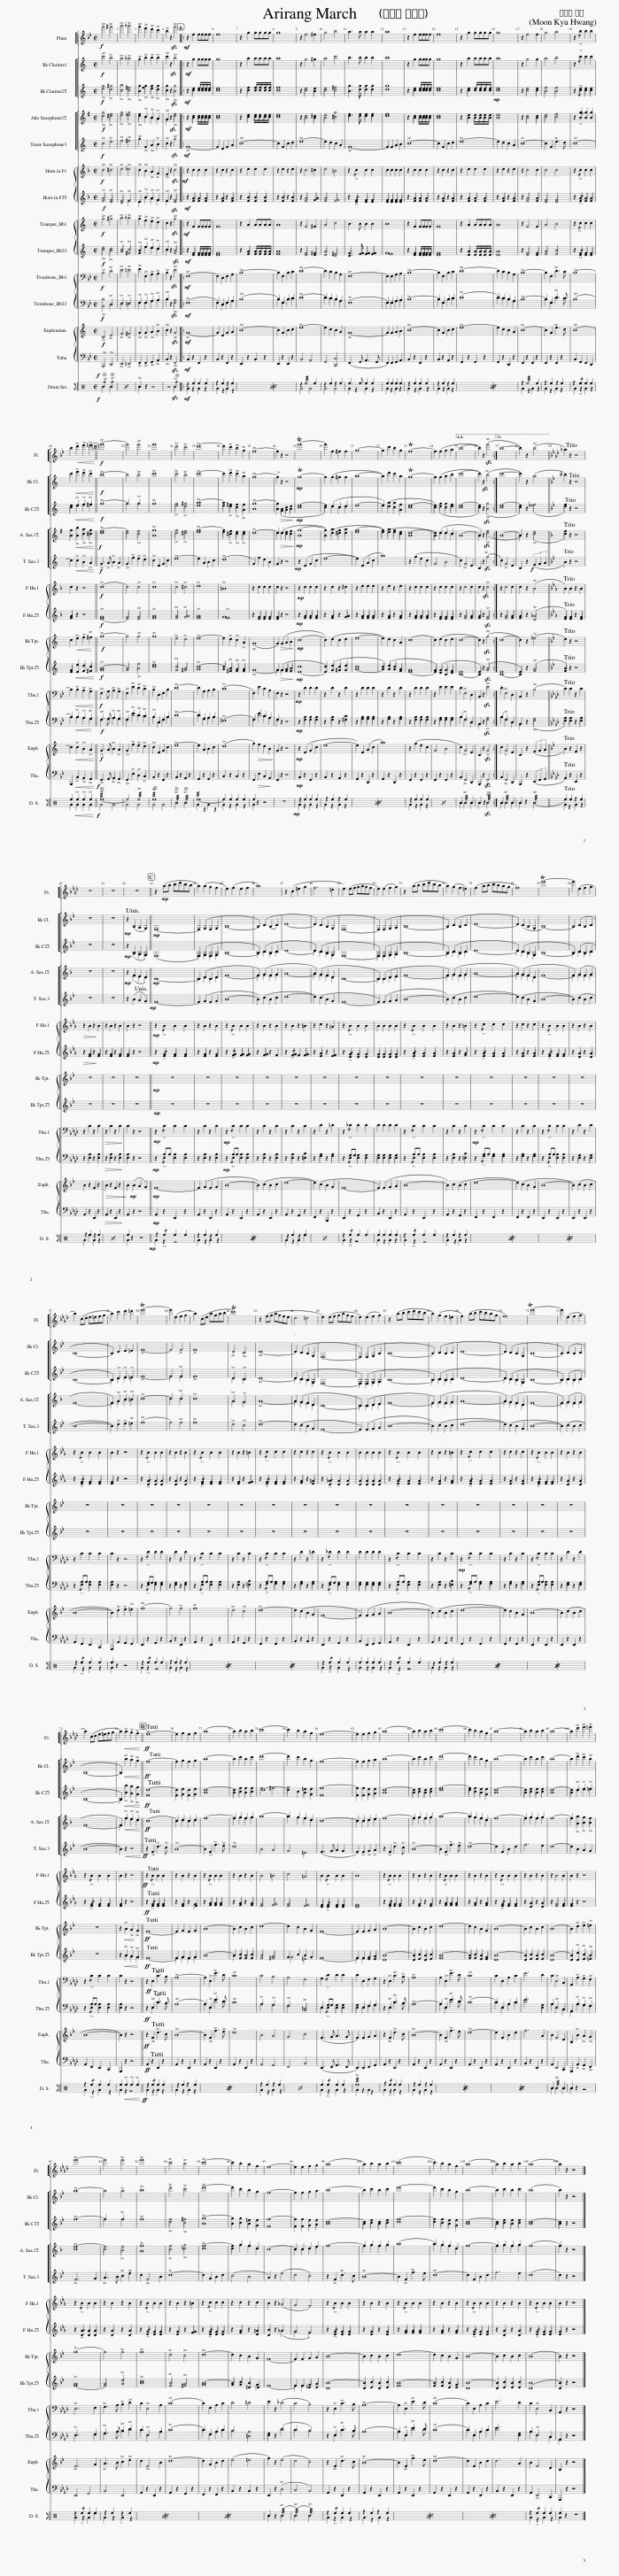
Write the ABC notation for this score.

X:1
%%score [ 1 ] [ [ 2 ( 3 4 ) ] ] [ [ ( 5 6 ) 7 ] ] [ { 8 ( 9 10 ) } ] [ { 11 ( 12 13 ) } ] [ { 14 ( 15 16 ) } ] [ { 17 18 } ] ( 19 20 21 )
L:1/8
M:2/2
I:linebreak $
K:Bb
V:1 treble
V:2 treble transpose=-2
V:3 treble transpose=-2
V:4 treble transpose="-2 "
V:5 treble transpose=-9
V:6 treble transpose="-9 "
V:7 treble transpose=-14
V:8 treble transpose=-7
V:9 treble transpose=-7
V:10 treble transpose="-7 "
V:11 treble transpose=-2
V:12 treble transpose=-2
V:13 treble transpose="-2 "
V:14 bass
V:15 bass
V:16 bass
V:17 treble transpose=-14
V:18 bass
V:19 perc
K:none
V:20 perc
K:none
V:21 perc
K:none
V:1
!f! !>!f'4 !>!^f'4 | !>!g'4 !>!_g'4 | !>!f'2 !>!e'2 !>!d'2 !>!c'2 | !>!b2 z2!sfz! !>!f'4 |:!mf! z2 f2 ffff | %5
 f8 | z2 g2 gggg | g8 | z2 f4 ^f2 | g4 b4 | %10
 a3 a a2 a2 | a8 | z2 f2 ffff | f8 | z2 g2 gggg | %15
 g8 | z2 f4 f2 | g4 a4 | z2 !/!b2 b2 b2 |$ b2!<(! !>!d'2 !>!e'2!<)! !>!=e'2 || %20
!f! !>!!tenuto!f'8- | f'4 !>!f'4 | f'8 | !>!d'4 !>!c'4 | !>!d'8- | %25
 d'2 !>!c'2 !>!b2 !>!g2 | !>!f8- |!>(! f2 z2 z4!>)! | !>!Tf'8- | f'2 f2 ^f2 f2 | %30
 g8- | g2 c'2 b2 g2 | Tf8- | f2 (f2 g2 a2 |1,2,0 b8- | %35
 b2) z2!sfz! (!>!f'4 :|1,2,0 b8- | b2) z2 (!>!b4 ||[K:Ab] _a2) z2 z4 |$ z8 | %40
 z8 | z8 || z2!mp! (ab c'd'c'b | a2) (a2 g2 f2 | e2) (f2 e2 f2 | %45
 a8) | z2 (c2 =e2 g2 | f6 =d2 | e2) (ef gagf | e2) (e2 f2 g2) | %50
 z2 (ab c'd'c'b | a2) (g2 f2 =e2) | (f2 ab c'bag | f8) | Te'8- | %55
 e'2 (e2 f2 g2 |$ a2) (cd e=efg | a2) c'2 d'2 =d'2 | Te'8- | e'2 (e2 f2 g2 | %60
 a2) (ce agab | Tc'8) | z2 (fg agfe | d4 =d4 | e2) (ef gagf | %65
 e2) (e2 f2 g2) | z2 (ab c'd'c'b | a2) (g2 f2 =e2 | f2) (ab c'bag | f8) | %70
 Te'8- | e'2 (e2 f2 g2 |$ a2) (cd e=efg | a2)!<(! !>!a2 !>!g2 !>!f2!<)! ||!ff! !>!e8- | %75
 e2 f2 e2 f2 | (a8 | a2) b2 a2 b2 | c'8- | c'2 b2 a2 f2 | %80
 e8- | e2 e2 f2 g2 | (a8 | a2) b2 a2 b2 | c'8- | %85
 c'2 b2 a2 f2 | a8- | a2 b2 a2 b2 | a8- | a2 !>!d'2 !>!e'2 !>!=e'2 |$ %90
 !>!e'8- | e'4 !>!e'4 | !>!e'8 | !>!c'4 !>!b4 | !>!c'8- | %95
 c'2 b2 a2 f2 | e8- | e2 e2 f2 g2 | (a8 | a2) b2 a2 b2 | %100
 (c'8 | c'2) b2 a2 f2 | (a8 | a2) b2 a2 b2 | (a8 | %105
 a2) z2 z4 |] %106
V:2
[K:C]!f! !>!c'4 !>!b4 | !>!a4 !>!_a4 | !>!g2 !>!b2 !>!b2 !>!b2 | !>!c'2 z2!sfz! !>!b4 |:!mf! z2 g2 gggg | %5
 g8 | z2 a2 aaaa | a8 | z2 g4 ^g2 | a4 c'4 | %10
 b3 b b2 b2 | b8 | z2 g2 gggg | g8 | z2 a2 aaaa | %15
 a8 | z2 g4 g2 | a4 b4 | z2 !/!c'2 c'2 c'2 |$ c'2!<(! !>!e'2 !>!d'2 !>!c'2!<)! || %20
!f! !>!b8- | b4 !>!b4 | !>!c'8 | !>!c'4 !>!b4 | !>!c'8- | %25
 c'2 !>!d'2 !>!c'2 !>!a2 | !>!g8- | g2 z2 z4 |!mp! Tg8- | g2 (g2 ^g2 g2 | %30
 a8- | a2) d'2 c'2 a2 | Tg8- | g2 (g2 a2 b2 |1,2,0 c'8- | %35
 c'2) z2!sfz! (!>!b4 :|1,2,0 c'8- | c'2) z2 (a4 ||[K:Bb] !courtesy!_b2) z2 z4 |$ z8 | %40
 z8 |!mp! z2 (B,2 A,2 G,2) ||!mp! F,8- | F,2 (G,2 F,2 G,2 | B,8- | %45
 B,2) (C2 (B,2 C2) | D8- | D2) (C2 B,2 G,2 | F,8- | F,2) (F,2 G,2 A,2 | %50
 B,8- | B,2) (C2 B,2 C2 | D8- | D2) (C2 B,2 G,2 | B,8-) | %55
 B,2 (C2 B,2 C2 |$ B,8- | B,2) D2 E2 =E2 | !>!F8- | F4 !>!F4 | %60
 !>!F8 | !>!D4 !>!C4 | !>!D8- | D2 (C2 B,2 G,2 | !tenuto!F,8- | %65
 F,2) (F,2 G,2 B,2 | B,8- | B,2) (C2 B,2 C2 | D8- | D2) (C2 B,2 G,2 | %70
 B,8- | B,2) (C2 B,2 C2 |$ B,8- | B,2)!<(! !>!b2 !>!a2 !>!g2!<)! ||!ff! f8- | %75
 f2 g2 f2 g2 | b8- | b2 c'2 b2 c'2 | d'8- | d'2 c'2 b2 g2 | %80
 f8- | f2 f2 g2 a2 | b8- | b2 c'2 b2 c'2 | d'8- | %85
 d'2 c'2 b2 g2 | b8- | b2 c'2 b2 c'2 | b8- | b2 !>!d'2 !>!c'2 !>!b2 |$ %90
 !>!a8- | a4 !>!a4 | !>!b8 | !>!d'4 !>!c'4 | !>!d'8- | %95
 d'2 c'2 b2 g2 | f8- | f2 f2 g2 a2 | b8- | b2 c'2 b2 c'2 | %100
 d'8- | d'2 c'2 b2 g2 | b8- | b2 c'2 b2 c'2 | (b8 | %105
 b2) z2 z4 |] %106
V:3
[K:C]!f! !>!e4 !>!d4 | !>!c4 !>!c4 | !>!B2 !>!f2 !>!e2 !>!d2 | !>!c2 z2!sfz! !>!B4 |:!mf! z2 c2 cccc | %5
 c8 | z2 c2 cccc | c8 | z2 c4 B2 | c4 c4 | %10
 B3 d d2 d2 | d8 | z2 c2 cccc | c8 | z2 c2 cccc | %15
!mp! c8 | z2 c4 c2 | B4 B4 | z2 !/!c2 c2 c2 |$ c2!<(! !>!e2 !>!f2 !>!^f2!<)! || %20
!f! !>!g8- | g4 !>!g4 | !>!g8 | !>!e4 !>!d4 | !>!e8 | %25
 e2 !>!d2 !>!c2 !>!A2 | !>!B8 | B2!>(! (G2 A2 B2!>)! |!mp! c8 | c2) (d2 c2 d2 | %30
 e8- | e2) (d2 c2 A2 | (c8 | c2)) (d2 c2 d2 |1,2,0 c8 | %35
 c2) z2!sfz! (!>!B4 :|1,2,0 c8 | c2) z2 _e4 ||[K:Bb] d2 z2 z4 |$ z8 | %40
 z8 |!mp! z2 (B,2 A,2 G,2) || (F,8 | F,2) (G,2 F,2 G,2 | B,8- | %45
 B,2) (C2 B,2 C2 | D8- | D2) (C2 B,2 G,2 | F,8- | F,2) (F,2 G,2 A,2 | %50
 B,8- | B,2) (C2 B,2 C2 | D8- | D2) (C2 B,2 G,2 | B,8- | %55
 B,2) (C2 B,2 C2 |$ B,8- | B,2) !>!D2 !>!E2 !>!=E2 | !>!F8- | F4 !>!F4 | %60
 !>!F8 | !>!D4 !>!C4 | !>!D8- | D2 (C2 B,2 G,2 | F,8- | %65
 F,2) (F,2 G,2 A,2 | B,8- | B,2) (C2 B,2 C2 | D8- | D2) (C2 B,2 G,2 | %70
 B,8- | B,2) (C2 B,2 C2 |$ B,8- | B,2)!<(! !>!B2 !>!A2 !>!G2!<)! ||!ff! F8 | %75
 F2 G2 F2 G2 | B8 | B2 c2 B2 c2 | d8- | d2 c2 B2 G2 | %80
 F8 | F2 F2 G2 A2 | B8 | B2 c2 B2 c2 | d8 | %85
 d2 c2 B2 G2 | B8 | B2 c2 B2 c2 | B8 | B2 !>!d2 !>!e2 !>!=e2 |$ %90
 !>!f8- | f4 !>!f4 | !>!f8 | !>!d4 !>!c4 | !>!B8 | %95
 B2 c2 B2 G2 | F8 | F2 F2 G2 A2 | B8 | B2 c2 B2 c2 | %100
 d8 | d2 c2 B2 G2 | B8 | B2 c2 B2 c2 | (B8 | %105
 B2) z2 z4 |] %106
V:4
[K:C] g4 ^g4 | a4 ^f4 | g2 g2 g2 g2 | g2 x2 g4 |: x2 e2 eeee | %5
 e8 | x2 f2 ffff | f8 | x2 e4 e2 | e4 ^f4 | %10
 g3 g g2 g2 | g8 | x2 e2 eeee | e8 | x2 e2 eeee | %15
 e8 | x2 e4 e2 | f4 f4 | x2 e2 e2 e2 |$ e2 e2 f2 ^f2 || %20
 x8 | g4 g4 | x8 | g4 ^g4 | a8- | %25
 a2 ^f2 f2 f2 | g8- | g2 B2 c2 d2 | e8- | e2 d2 c2 d2 | %30
 x8 | e2 a2 a2 f2 | e8 | e2 g2 g2 f2 |1,2,0 e8- | %35
 e2 x2 g4 :|1,2,0 e8- | e2 x2 (f4 ||[K:Bb] f2) x6 |$ x8 | %40
 x8 | x2 B,2 A,2 G,2 || x8 | F,2 G,2 F,2 G,2 | x8 | %45
 B,2 C2 B,2 C2 | x8 | D2 C2 B,2 G,2 | x8 | F,2 F,2 G,2 A,2 | %50
 x8 | B,2 C2 B,2 C2 | x8 | D2 C2 B,2 G,2 | x8 | %55
 B,2 C2 B,2 C2 |$ x8 | B,2 D2 E2 =E2 | x8 | F4 F4 | %60
 x8 | D4 C4 | x8 | D2 C2 B,2 G,2 | x8 | %65
 F,2 F,2 G,2 A,2 | x8 | B,2 C2 B,2 C2 | x8 | D2 C2 B,2 G,2 | %70
 x8 | B,2 C2 B,2 C2 |$ x8 | B,2 b2 a2 g2 || d8- | %75
 d2 e2 d2 e2 | d8- | d2 f2 f2 f2 | f4 ^f4 | g4 =e2 e2 | %80
 f8- | f2 f2 e2 e2 | d8- | d2 e2 d2 e2 | f8- | %85
 f2 f2 e2 e2 | d8- | d2 e2 e2 e2 | d8- | d2 d2 e2 =e2 |$ %90
 x8 | f4 f4 | x8 | f4 ^f4 | g8- | %95
 g2 g2 =e2 e2 | f8- | f2 f2 e2 e2 | d8- | d2 e2 d2 e2 | %100
 f8- | f2 f2 e2 e2 | d8- | d2 e2 e2 e2 | d8 | %105
 d2 x6 |] %106
V:5
[K:G]!f! !>!d4 !>!^d4 | !>!e4 !>!_e4 | !>!d2 !>!c2 !>!B2 !>!A2 | !>!G2 z2!sfz! !>!d4 |:!mf! z2 B2 BBBB | %5
 B8 | z2 c2 cccc | c8 | z2 B4 B2 | B4 ^c4 | %10
 d3 d d2 d2 | d8 | z2 B2 BBBB | B8 | z2 B2 BBBB | %15
 B8 | z2 B4 B2 | c4 c4 | z2 !/!B2 B2 B2 |$ B2!<(! !>!B2 !>!c2 !>!^c2!<)! || %20
!f! !>!d8 | d4 !>!c4 | !>!B8 | !>!d4 !>!^d4 | !>!e8 | %25
 e2 !>!^c2 !>!c2 !>!c2 | !>!d8- | d2!>(! d2 c2 c2!>)! |!mp! B8 | B2 (d2 ^d2 d2 | %30
 e8 | e2) (e2 e2 c2 | B8 | B2) (d2 d2 c2 |1,2,0 B8- | %35
 B2) z2!sfz! (!>!d4 :|1,2,0 B8- | B2) z2 !>!c4 ||[K:F] c2 z2 z4 |$ z8 | %40
 z8 |!mp! z2 (F2 E2 D2) ||!mp! C8- | C2 (D2 C2 D2 | F8- | %45
 F2) (G2 F2 G2 | A8- | A2) (G2 F2 D2 | C8- | C2) (C2 D2 E2 | %50
 F8- | F2) (G2 F2 G2 | A8- | A2) (G2 F2 D2 | F8- | %55
 F2) (G2 F2 G2 |$ F8- | F2) !>!A2 !>!B2 !>!=B2 | !>!c8- | c4 !>!c4 | %60
 !>!c8 | !>!A4 !>!G4 | !>!A8- | A2 (G2 F2 D2 | C8- | %65
 C2) (C2 D2 E2 | F8- | F2) (G2 F2 G2 | A8- | A2) (G2 F2 D2 | %70
 F8- | F2) (G2 F2 G2 |$ F8- | F2)!<(! !>!f2 !>!e2 !>!d2!<)! ||!ff! (c8 | %75
 c2) d2 c2 d2 | f8- | f2 g2 f2 g2 | a8- | a2 g2 f2 d2 | %80
 c8- | c2 c2 d2 e2 | f8- | f2 g2 f2 g2 | a8- | %85
 a2 g2 f2 d2 | f8- | f2 g2 f2 g2 | f8- | f2 !>!A2 !>!B2 !>!B2 |$ %90
 !>!c8 | c4 !>!B4 | !>!A8 | !>!c4 !>!_d4 | !>!d8 | %95
 d2 g2 f2 d2 | c8- | c2 c2 d2 e2 | f8- | f2 g2 f2 g2 | %100
 (a8 | a2) g2 f2 d2 | f8- | f2 g2 f2 g2 | (f8 | %105
 f2) z2 z4 |] %106
V:6
[K:G] g4 f4 | g4 g4 | f2 c2 B2 A2 | G2 x2 f4 |: x2 d2 dddd | %5
 d8 | x2 e2 eeee | e8 | x2 d4 ^d2 | e4 g4 | %10
 f3 f f2 f2 | f8 | x2 d2 dddd | d8 | x2 e2 eeee | %15
 e8 | x2 d4 d2 | e4 f4 | x2 g2 g2 g2 |$ g2 b2 a2 g2 || %20
 f8- | f4 f4 | g8 | g4 f4 | g8- | %25
 g2 f2 e2 e2 | x8 | d2 d2 e2 f2 | g8- | g2 a2 g2 a2 | %30
 g8- | g2 a2 g2 e2 | d8- | d2 d2 d2 c2 |1,2,0 x8 | %35
 B2 x2 f4 :|1,2,0 x8 | B2 x2 (e4 ||[K:F] f2) x6 |$ x8 | %40
 x8 | x2 F2 E2 D2 || x8 | C2 D2 C2 D2 | x8 | %45
 F2 G2 F2 G2 | x8 | A2 G2 F2 D2 | x8 | C2 C2 D2 E2 | %50
 x8 | F2 G2 F2 G2 | x8 | A2 G2 F2 D2 | x8 | %55
 F2 G2 F2 G2 |$ x8 | F2 A2 B2 =B2 | x8 | c4 c4 | %60
 x8 | A4 G4 | x8 | A2 G2 F2 D2 | x8 | %65
 C2 C2 D2 E2 | x8 | F2 G2 F2 G2 | x8 | A2 G2 F2 D2 | %70
 x8 | F2 G2 F2 G2 |$ x8 | F2 f2 e2 d2 || x8 | %75
 c2 d2 c2 d2 | x8 | f2 g2 f2 g2 | x8 | a2 g2 f2 d2 | %80
 x8 | c2 c2 d2 e2 | x8 | f2 g2 f2 g2 | x8 | %85
 a2 g2 f2 d2 | x8 | f2 g2 f2 g2 | x8 | f2 a2 g2 f2 |$ %90
 e8- | e4 e4 | f8 | f4 g4 | f8- | %95
 f2 g2 f2 d2 | x8 | c2 c2 d2 e2 | x8 | f2 g2 f2 g2 | %100
 x8 | a2 g2 f2 d2 | x8 | f2 g2 f2 g2 | x8 | %105
 f2 x6 |] %106
V:7
[K:C]!f! !>!c4 !>!e4 | !>!f4 !>!^f4 | !>!g2 !>!G2 !>!A2 !>!B2 | !>!c2 z2!sfz! !>!g4 |:!mf! !>!G8- | %5
 G2 E2 G2 A2 | !>!c8- | c2 G2 c2 d2 | !>!e8- | e2 d2 c2 A2 | %10
 !>!G8- | G2 G2 A2 B2 | !>!c8- | c2 G2 c2 d2 | !>!e8- | %15
 e2 d2 c2 A2 | !>!c8- | c2 G2 !>!e3 d | !>!c8- |$ c2!<(! !>!c2 !>!B2 !>!A2!<)! || %20
 !>!G3!f! !>!A !>!B2 !>!A2 | !>!G2 !>!f2 !>!e2 !>!d2 | !>!c2 E2 G2 c2 | !>!e8- | e2 A2 B2 c2 | %25
 (!>!d8 | G2) f2 d2 B2 | G2 z2 z4 |!mp! z2 (E2 G2 c2 | e8- | %30
 e2) (E2 A2 c2 | a8) | z2 (g2 e2 c2 | G4 B4 |1,2,0 c2) !>!G4 E2 | %35
 C2 z2!sfz! (!>!g4 :|1,2,0 c2) !>!G4 E2 | C2 z2!f! (3(F2 G2 A2 ||[K:Bb] B2) z2 z4 |$ z8 | %40
 z8 | z2 (B2 A2 G2) ||!mp! F8- | F2 (G2 F2 G2 | B8- | %45
 B2) (c2 B2 c2 | d8- | d2) (c2 B2 G2 | F8- | F2) (F2 G2 A2 | %50
 B8- | B2) (c2 B2 c2 | d8- | d2) (c2 B2 G2 | B8- | %55
 B2) (c2 B2 c2 |$ B8- | B2) !>!d2 !>!e2 !>!=e2 | (!>!f8 | f4) !>!f4 | %60
 !>!f8 | !>!d4 !>!c4 | !>!d8- | d2 (c2 B2 G2 | F8- | %65
 F2) (F2 G2 A2 | B8- | B2) (c2 B2 c2 | d8- | d2) (c2 B2 G2 | %70
 B8- | B2) (c2 B2 c2 |$ B8- | B2)!<(! z2 z4!<)! ||!ff! z2 !>!F2 !>!d3 !>!c | %75
 !>!B8- | B2 !>!F2 !>!f3 !>!e | !>!d8 | B4 A4 | G4 =E4 | %80
 (F3 G A2 G2 | F2) !>!F2 !>!G2 !>!A2 | z2 !>!F2 !>!d3 !>!c | !>!B8- | B2 !>!F2 !>!f3 !>!e | %85
 !>!d8- | d2 F2 B2 d2 | f6 e2 | d8- | d2 B2 A2 G2 |$ %90
 !>!F6 G2 | !>!A3 B !>!c2 !>!e2 | d2 !>!F4 B2 | !>!d8- | d2 G2 B2 d2 | %95
 (c4 B4 | A2) z2 (e4 | d4 .c4) | z2 !>!F2 !>!d3 c | !>!B8- | %100
 B2 !>!F2 !>!f3 e | !>!d8- | d2 F2 B2 d2 | f6 e2 | (d8 | %105
 d2) z2 z4 |] %106
V:8
[K:F]!f! !>!c4 !>!^c4 | !>!d4 !>!_d4 | !>!c2 !>!B2 !>!A2 !>!G2 | !>!F2 z2!sfz! !>!c4 |: z2!mf! c2 c2 c2 | %5
 z2 c2 z2 c2 | z2 d2 d2 d2 | z2 d2 z2 d2 | z2 c4 ^c2 | d4 =B4 | %10
 z2 !/!c2 c2 c2 | c2 c2 c2 c2 | z2 c2 c2 c2 | z2 c2 z2 c2 | z2 d2 d2 d2 | %15
 z2 d2 z2 d2 | z2 c4 c2 | c4 c4 | z2 !/!c2 c2 c2 |$ c2 z2 z4 || %20
!f! (!>!c8 | c4) !>!c4 | !>!c8 | !>!c4 !>!^c4 | !>!d8 | %25
 !>!=B8 | z2 c2 c2 c2 | c2 z2 z4 | z2!mp! c2 c2 c2 | z2 c2 z2 ^c2 | %30
 z2 d2 d2 d2 | z2 d2 z2 d2 | z2 c2 c2 c2 | z2 c2 c2 c2 |1,2,0 z2 c4 c2 | %35
 c2 z2!sfz! !>!c4 :|1,2,0 z2 c4 c2 | c2 z2 (!>!B4 ||[K:Eb] B2) B2 z2 B2 |$!>(! z2 B2 z2!>)! B2 | %40
 z2 B2 z2 B2 | B2 z2 z4 ||!mp! z2 !/!B2 B2 B2 | z2 B2 z2 B2 | z2 !/!B2 B2 B2 | %45
 z2 B2 z2 B2 | z2 B2 z2 =B2 | z2 c2 z2 =A2 | z2 !/!B2 B2 B2 | B2 B2 B2 B2 | %50
 z2 !/!B2 B2 B2 | z2 B2 z2 =B2 | z2 !/!c2 c2 c2 | z2 c2 z2 c2 | z2 !/!B2 B2 B2 | %55
 z2 B2 z2 B2 |$ z2 !/!B2 B2 B2 | B2 z2 z4 | z2 !/!B2 B2 B2 | z2 B2 z2 B2 | %60
 z2 !/!B2 B2 B2 | z2 B2 z2 =B2 | z2 !/!c2 c2 c2 | z2 c2 z2 c2 | z2 !/!B2 B2 B2 | %65
 B2 B2 B2 B2 | z2 !/!B2 B2 B2 | z2 B2 z2 =B2 | z2 !/!c2 c2 c2 | z2 c2 z2 c2 | %70
 z2 !/!B2 B2 B2 | z2 B2 z2 B2 |$ z2 !/!B2 B2 B2 | B2 z2 z4 ||!ff! z2 !/!B2 B2 B2 | %75
 z2 B2 z2 B2 | z2 !/!B2 B2 B2 | z2 B2 z2 B2 | B4 =B4 | c4 =A4 | %80
 B2 !/!B2 B2 B2 | B8 | z2 !/!B2 B2 B2 | z2 B2 z2 B2 | z2 !/!B2 B2 B2 | %85
 z2 B2 z2 B2 | z2 !/!B2 B2 B2 | z2 B2 z2 B2 | z2 B4 B2 | B2 z2 z4 |$ %90
 z2 !/!B2 B2 B2 | z2 B2 z2 B2 | z2 !/!B2 B2 B2 | z2 B2 z2 =B2 | z2 !/!c2 c2 c2 | %95
 z2 c2 z2 c2 | B2 z2 (_A4 | G4 F4) | z2 !/!B2 B2 B2 | z2 B2 z2 B2 | %100
 z2 !/!B2 B2 B2 | z2 B2 z2 B2 | z2 !/!B2 B2 B2 | z2 B2 z2 B2 | z2 !/!B2 B2 B2 | %105
 B2 z2 z4 |] %106
V:9
[K:F]!f! !>!F4 !>!E4 | !>!D4 !>!F4 | !>!E2 !>!B2 !>!A2 !>!G2 | !>!F2 z2!sfz! !>!E4 |:!mf! z2 F2 F2 F2 | %5
 z2 F2 z2 F2 | z2 F2 F2 F2 | z2 F2 z2 F2 | z2 F4 G2 | F4 F4 | %10
 z2 !/!E2 E2 E2 | E2 E2 E2 E2 | z2 F2 F2 F2 | z2 F2 z2 F2 | z2 F2 F2 F2 | %15
 z2 F2 z2 F2 | z2 F4 F2 | E4 E4 | z2 !/!F2 F2 F2 |$ F2 z2 z4 || %20
!f! !>!E8- | E4 !>!E4 | !>!F8 | !>!F4 !>!G4 | !>!F8 | %25
 !>!F8 | z2 E2 E2 E2 | E2 z2 z4 | z2!mp! F2 F2 F2 | z2 F2 z2 G2 | %30
 z2 F2 F2 F2 | z2 F2 z2 F2 | z2 F2 F2 F2 | z2 E2 E2 E2 |1,2,0 z2 F4 F2 | %35
 F2 z2!sfz! !>!E4 :|1,2,0 z2 F4 F2 | F2 z2 (!>!D4 ||[K:Eb] E2) E2 z2 E2 |$!>(! z2 E2 z2!>)! E2 | %40
 z2 E2 z2 E2 | E2 z2 z4 ||!mp! z2 !/!E2 E2 E2 | z2 E2 z2 E2 | z2 !/!F2 F2 F2 | %45
 z2 F2 z2 F2 | z2 !/!F2 F2 F2 | z2 E2 z2 E2 | z2 !/!D2 D2 D2 | D2 D2 D2 D2 | %50
 z2 !/!E2 E2 E2 | z2 E2 z2 F2 | z2 !/!E2 E2 E2 | z2 E2 z2 E2 | z2 !/!E2 E2 E2 | %55
 z2 D2 z2 D2 |$ z2 !/!E2 E2 E2 | E2 z2 z4 | z2 !/!D2 D2 D2 | z2 D2 z2 D2 | %60
 z2 !/!E2 E2 E2 | z2 E2 z2 F2 | z2 !/!E2 E2 E2 | z2 F2 z2 E2 | z2 !/!D2 D2 D2 | %65
 D2 D2 D2 D2 | z2 !/!E2 E2 E2 | z2 E2 z2 F2 | z2 !/!E2 E2 E2 | z2 E2 z2 E2 | %70
 z2 !/!E2 E2 E2 | z2 D2 z2 D2 |$ z2 !/!E2 E2 E2 | E2 z2 z4 ||!ff! z2 !/!E2 E2 E2 | %75
 z2 E2 z2 E2 | z2 F2 F2 F2 | z2 F2 z2 F2 | E4 F4 | E4 E4 | %80
 D2 !/!D2 D2 D2 | D8 | z2 !/!E2 E2 E2 | z2 E2 z2 E2 | z2 F2 F2 F2 | %85
 z2 F2 z2 F2 | z2 !/!E2 E2 E2 | z2 D2 z2 D2 | z2 E4 E2 | E2 z2 z4 |$ %90
 z2 !/!D2 D2 D2 | z2 D2 z2 D2 | z2 !/!E2 E2 E2 | z2 E2 z2 F2 | z2 !/!E2 E2 E2 | %95
 z2 F2 z2 E2 | D2 z2 (A4 | G4 F4) | z2 !/!E2 E2 E2 | z2 E2 z2 E2 | %100
 z2 F2 F2 F2 | z2 F2 z2 F2 | z2 !/!E2 E2 E2 | z2 D2 z2 D2 | z2 !/!E2 E2 E2 | %105
 E2 z2 z4 |] %106
V:10
[K:F] A4 G4 | F4 F4 | E2 B2 A2 G2 | F2 x2 G4 |: x2 A2 A2 A2 | %5
 x2 A2 x2 A2 | x2 B2 B2 B2 | x2 B2 x2 B2 | x2 A4 A2 | A4 G4 | %10
 x2 G2 G2 G2 | G2 G2 G2 G2 | x2 A2 A2 A2 | x2 A2 x2 A2 | x2 A2 A2 A2 | %15
 x2 A2 x2 A2 | x2 A4 A2 | G4 G4 | x2 A2 A2 A2 |$ A2 x6 || %20
 G8 | G4 G4 | A8 | A4 A4 | A8 | %25
 G8 | x2 G2 G2 G2 | G2 x6 | x2 A2 A2 A2 | x2 A2 x2 A2 | %30
 x2 A2 A2 A2 | x2 A2 x2 A2 | x2 A2 A2 A2 | x2 G2 G2 G2 |1,2,0 x2 A4 A2 | %35
 A2 x2 G4 :|1,2,0 x2 A4 A2 | A2 x2 _A4 ||[K:Eb] G2 G2 x2 G2 |$ x2 G2 x2 G2 | %40
 x2 G2 x2 G2 | G2 x6 || x2 G2 G2 G2 | x2 G2 x2 G2 | x2 G2 G2 G2 | %45
 x2 G2 x4 | x2 G2 x2 G2 | x2 A2 x2 F2 | x2 G2 G2 G2 | G2 G2 G2 G2 | %50
 x2 A2 A2 A2 | x2 A2 x2 A2 | x2 A2 A2 A2 | x2 A2 x2 A2 | x2 G2 G2 G2 | %55
 x2 A2 x2 A2 |$ x2 G2 G2 G2 | G2 x6 | x2 A2 A2 A2 | x2 A2 x2 A2 | %60
 x2 G2 G2 G2 | x2 G2 x2 G2 | x2 G2 G2 G2 | x2 A2 x2 =A2 | x2 _A2 A2 A2 | %65
 A2 A2 A2 A2 | x2 A2 A2 A2 | x2 A2 x2 A2 | x2 A2 A2 A2 | x2 A2 x2 A2 | %70
 x2 G2 G2 G2 | x2 A2 x2 A2 |$ x2 G2 G2 G2 | G2 x6 || x2 G2 G2 G2 | %75
 x2 G2 x2 G2 | x2 A2 A2 A2 | x2 A2 x2 A2 | G4 G4 | G4 F4 | %80
 F2 F2 F2 F2 | F8 | x2 G2 G2 G2 | x2 G2 x2 G2 | x2 A2 A2 A2 | %85
 x2 A2 x2 A2 | x2 G2 G2 G2 | x2 A2 x2 A2 | x2 G4 G2 | G2 x6 |$ %90
 x2 A2 A2 A2 | x2 A2 x2 A2 | x2 G2 G2 G2 | x2 G2 x2 G2 | x2 G2 G2 G2 | %95
 x2 A2 x2 =A2 | B2 x2 _A4 | G4 F4 | x2 G2 G2 G2 | x2 G2 x2 G2 | %100
 x2 A2 A2 A2 | x2 A2 x2 A2 | x2 G2 G2 G2 | x2 A2 x2 A2 | x2 G2 G2 G2 | %105
 G2 x6 |] %106
V:11
[K:C]!f! !>!g4 !>!^g4 | !>!a4 !>!_a4 | !>!g2 !>!f2 !>!e2 !>!d2 | c2 z2!sfz! !>!g4 |:!mf! z2 G2 GGGG | %5
 G8 | z2 A2 AAAA | A8 | z2 G4 ^G2 | A4 c4 | %10
 B3 B B2 B2 | B8 | z2 G2 GGGG | G8 | z2 A2 AAAA | %15
 A8 | z2 G4 G2 | A4 B4 | z2 !/!c2 c2 c2 |$ c2!<(! !>!e2 !>!f2!<)! !>!^f2 || %20
!f! !>!g8- | g4 !>!g4 | !>!g8 | !>!e4 !>!d4 | !>!e8- | %25
 e2 !>!d2 !>!c2 !>!A2 | (!>!G8 | G2)!>(! (G2 A2 B2!>)! |!mp! (c8 | c2)) (d2 c2 d2 | %30
 e8- | e2) d2 c2 A2 | (c8 | c2) (d2 c2 d2 |1,2,0 c8- | %35
 c2) z2!sfz! (!>!g4 :|1,2,0 (c8 | c2)) z2 (!>!_e4 ||[K:Bb] d2) z2 z4 |$ z8 | %40
 z8 | z8 ||!mp! z8 | z8 | z8 | %45
 z8 | z8 | z8 | z8 | z8 | %50
 z8 | z8 | z8 | z8 | z8 | %55
 z8 |$ z8 | z8 | z8 | z8 | %60
 z8 | z8 | z8 | z8 | z8 | %65
 z8 | z8 | z8 | z8 | z8 | %70
 z8 | z8 |$ z8 | z2!<(! !>!B2 !>!A2!<)! !>!G2 ||!ff! F8- | %75
 F2 G2 F2 G2 | B8- | B2 c2 B2 c2 | d8- | d2 c2 B2 G2 | %80
 F8- | F2 F2 G2 A2 | B8- | B2 c2 B2 c2 | d8- | %85
 d2 c2 B2 G2 | B8- | B2 c2 B2 c2 | B8- | B2 !>!d2 !>!e2 !>!=e2 |$ %90
 (!>!f8 | f4) !>!f4 | !>!f8 | !>!d4 !>!c4 | !>!d8- | %95
 d2 c2 B2 G2 | F8- | F2 F2 G2 A2 | B8- | B2 c2 B2 c2 | %100
 d8- | d2 c2 B2 G2 | B8- | B2 c2 B2 c2 | (B8 | %105
 B2) z2 z4 |] %106
V:12
[K:C]!f! !>!c4 !>!B4 | !>!A4 !>!^G4 | !>!G2 !>!f2 !>!e2 !>!d2 | !>!c2 z2!sfz! !>!G4 |:!mf! z2 E2 EEEE | %5
 E8 | z2 F2 FFFF | F8 | z2 E4 E2 | E4 D4 | %10
 D3 F F2 F2 | F8 | z2 E2 EEEE | E8 | z2 E2 EEEE | %15
 E8 | z2 E4 E2 | F4 F4 | z2 !/!E2 E2 E2 |$ E2!<(! E2 F2 ^F2!<)! || %20
!f! !>!G8 | G4 !>!B4 | !>!c8 | !>!G4 ^G4 | !>!A8 | %25
 A2 !>!^F2 !>!F2 !>!F2 | !>!G8- | G2!>(! (G2 F2 F2!>)! |!mp! E8- | E2) (G2 ^G2 G2 | %30
 A8- | A2) (A2 A2 F2 | E8- | E2) (D2 C2 D2 |1,2,0 C8- | %35
 C2) z2!sfz! (!>!G4 :|1,2,0 C8- | C2) z2 (!>!F4 ||[K:Bb] F2) z2 z4 |$ z8 | %40
 z8 | z8 ||!mp! z8 | z8 | z8 | %45
 z8 | z8 | z8 | z8 | z8 | %50
 z8 | z8 | z8 | z8 | z8 | %55
 z8 |$ z8 | z8 | z8 | z8 | %60
 z8 | z8 | z8 | z8 | z8 | %65
 z8 | z8 | z8 | z8 | z8 | %70
 z8 | z8 |$ z8 | z2!<(! !>!B2 !>!A2!<)! !>!G2 ||!ff! F8- | %75
 F2 G2 F2 G2 | B8- | B2 F2 F2 F2 | F4 ^F4 | G4 =E4 | %80
 F8- | F2 F2 E2 E2 | D8 | D2 E2 D2 E2 | F8 | %85
 F2 F2 E2 E2 | D8 | D2 E2 E2 E2 | D8 | D2 !>!D2 !>!E2 !>!=E2 |$ %90
 !>!F8- | F4 !>!A4 | !>!B8 | !>!F4 !>!^F4 | G8 | %95
 G2 G2 =E2 E2 | F8- | F2 F2 _E2 E2 | D8 | D2 E2 D2 E2 | %100
 F8 | F2 F2 E2 E2 | D8 | D2 E2 E2 E2 | (D8 | %105
 D2) z2 z4 |] %106
V:13
[K:C] e4 d4 | c4 c4 | B2 f2 e2 d2 | c2 x2 B4 |: x2 G2 GGGG | %5
 G8 | x2 A2 AAAA | A8 | x2 G4 ^G2 | A4 ^F4 | %10
 G3 G G2 G2 | G8 | x2 G2 GGGG | G8 | x2 A2 AAAA | %15
 A8 | x2 G4 G2 | A4 B4 | x2 G2 G2 G2 |$ G2 e2 d2 c2 || %20
 B8- | B4 f4 | e8 | c4 B4 | c8- | %25
 c2 B2 A2 A2 | x8 | G2 G2 A2 B2 | c8 | c2 d2 c2 d2 | %30
 c8 | c2 d2 c2 A2 | G8 | G2 G2 G2 F2 |1,2,0 E8 | %35
 E2 x2 B4 :|1,2,0 E8 | E2 x2 A4 ||[K:Bb] B2 x6 |$ x8 | %40
 x8 | x8 || x8 | x8 | x8 | %45
 x8 | x8 | x8 | x8 | x8 | %50
 x8 | x8 | x8 | x8 | x8 | %55
 x8 |$ x8 | x8 | x8 | x8 | %60
 x8 | x8 | x8 | x8 | x8 | %65
 x8 | x8 | x8 | x8 | x8 | %70
 x8 | x8 |$ x8 | x2 B2 A2 G2 || x8 | %75
 F2 G2 F2 G2 | x8 | B2 c2 B2 c2 | B4 A4 | G2 c2 B2 G2 | %80
 x8 | F2 F2 G2 A2 | B8- | B2 c2 B2 c2 | B8- | %85
 B2 c2 B2 G2 | B8- | B2 c2 B2 c2 | B8- | B2 d2 c2 B2 |$ %90
 A8 | A4 e4 | d8 | B4 A4 | B8- | %95
 B2 c2 B2 G2 | x8 | F2 F2 G2 A2 | B8- | B2 c2 B2 c2 | %100
 B8- | B2 c2 B2 G2 | B8- | B2 c2 B2 c2 | B8 | %105
 B2 x6 |] %106
V:14
!f! !>!B,4 !>!D4 | !>!E4 !>!=E4 | !>!F2 !>!F,2 !>!G,2 !>!A,2 | !>!B,2 z2!sfz! !>!E4 |:!mf! !>!F,8- | %5
 F,2 D,2 F,2 G,2 | !>!B,8- | B,2 F,2 B,2 C2 | !>!D8- | D2 C2 B,2 G,2 | %10
 !>!F,8- | F,2 F,2 G,2 A,2 | !>!B,8- | B,2 F,2 B,2 C2 | !>!D8- | %15
 D2 C2 B,2 G,2 | !>!B,8- | B,2 F,2 !>!D3 C | !>!B,8- |$ B,2!<(! !>!B,2 !>!A,2 !>!G,2!<)! || %20
!f! !>!F,3 G, !>!A,2 !>!G,2 | !>!F,2 !>!E2 !>!D2 !>!C2 | !>!B,2 D,2 F,2 B,2 | !>!D8- | D2 G,2 A,2 B,2 | %25
 (!>!C8 | F,2) E2 C2 A,2 | F,2 z2 z4 |!mp! z2 D2 D2 D2 | z2 D2 z2 D2 | %30
 z2 D2 D2 D2 | z2 D2 z2 D2 | z2 D2 D2 D2 | z2 E2 E2 E2 |1,2,0 D2 !>!F,4 D,2 | %35
 B,,2 z2!sfz! !>!E4 :|1,2,0 .D2 !>!F,4 D,2 | B,,2 z2 (!>!B,4 ||[K:Ab] C2) C2 z2 C2 |$ z2 C2 z2 C2 | %40
!>(! z2 C2 z2 C2!>)! | C2 z2 z4 ||!mp! z2 !/!C2 C2 C2 | z2 C2 z2 C2 |!mp! z2 !/!C2 C2 C2 | %45
 z2 C2 z2 C2 | z2 C2 z2 C2 | z2 D2 z2 =D2 | z2 !/!_D2 D2 D2 | D2 D2 D2 D2 | %50
 z2 !/!C2 C2 C2 | z2 C2 z2 C2 |!mp! z2 !/!C2 C2 C2 | z2 C2 z2 C2 | z2 !/!C2 C2 C2 | %55
 z2 D2 z2 D2 |$ z2 C2 C2 C2 | C2 z2 z4 | z2 !/!D2 D2 D2 | z2 D2 z2 D2 | %60
 z2 !/!C2 C2 C2 | z2 C2 z2 C2 | z2 !/!C2 C2 C2 | z2 D2 z2 =D2 | z2 !/!_D2 D2 D2 | %65
 D2 D2 D2 D2 | z2 !/!C2 C2 C2 | z2 C2 z2 C2 |!mp! z2 !/!C2 C2 C2 | z2 C2 z2 C2 | %70
 z2 !/!C2 C2 C2 | z2 D2 z2 D2 |$ z2 !/!C2 C2 C2 | C2 z2 z4 ||!ff! z2 E,2 !>!C3 B, | %75
 !>!A,8- | A,2 !>!E,2 !>!E3 D | !>!C8 | C4 B,4 | A,4 F,4 | %80
 G,2 !/!D2 D2 D2 | D2 E,2 F,2 G,2 | z2 !>!E,2 !>!C3 !>!B, | !>!A,8 | A,2 !>!E,2 !>!E3 D | %85
 !>!C8 | C2 E,2 A,2 C2 | E6 D2 | C2 !>!E,4 C,2 | A,,2 !>!A,2 !>!G,2 !>!F,2 |$ %90
 !>!E,6 F,2 | !>!G,3 A, !>!B,2 !>!D2 | C2 !>!E,4 A,2 | (!>!C8 | C2) F,2 A,2 C2 | %95
 D4 =D4 | E2 z2 (_D4 | C4 B,4) | z2 !>!E,2 !>!C3 B, | !>!A,8- | %100
 A,2 !>!E,2 !>!E3 D | (!>!C8 | C2) E,2 A,2 C2 | E6 D2 | C2 !>!E,4 C,2 | %105
 A,,2 z2 z4 |] %106
V:15
!f! !>!B,,4 !>!D,4 | !>!E,4 !>!=E,4 | !>!F,2 !>!F,2 !>!G,2 !>!A,2 | !>!B,2 z2!sfz! !>!F,4 |:!mf! (!>!F,8 | %5
 F,2) D,2 F,2 G,2 | (!>!B,8 | B,2) F,2 B,2 C2 | !>!D8- | D2 C2 B,2 G,2 | %10
 (!>!F,8 | F,2) F,2 G,2 A,2 | !>!B,8- | B,2 F,2 B,2 C2 | (!>!D8 | %15
 D2) C2 B,2 G,2 | !>!B,8- | B,2 F,2 !>!D3 C | (!>!B,8 |$ B,2)!<(! !>!B,2 !>!A,2!<)! !>!G,2 || %20
!f! !>!F,3 G, !>!A,2 !>!G,2 | !>!F,2 !>!E2 !>!D2 !>!C2 | !>!B,2 D,2 F,2 B,2 | !>!D8- | D2 G,2 A,2 B,2 | %25
 (!>!=E,8 | F,2) E2 C2 A,2 | F,2 z2 z4 |!mp! z2 F,2 F,2 F,2 | z2 F,2 z2 ^F,2 | %30
 z2 G,2 G,2 G,2 | z2 G,2 z2 G,2 | z2 F,2 F,2 F,2 | z2 F,2 F,2 F,2 |1,2,0 B,2 !>!F,4 D,2 | %35
 B,,2 z2!sfz! !>!F,4 :|1,2,0 B,2 !>!F,4 D,2 | B,,2 z2 !>!E,4 ||[K:Ab] E,2 E,2 z2 E,2 |$ z2 E,2 z2 E,2 | %40
!>(! z2 E,2 z2 E,2!>)! | E,2 z2 z4 ||!mp! z2 !/!E,2 E,2 E,2 | z2 E,2 z2 E,2 |!mp! z2 !/!E,2 E,2 E,2 | %45
 z2 E,2 z2 E,2 | z2 E,2 z2 =E,2 | z2 F,2 z2 F,2 | z2 !/!E,2 E,2 E,2 | E,2 E,2 E,2 E,2 | %50
 z2 !/!E,2 E,2 E,2 | z2 E,2 z2 =E,2 | z2 !/!F,2 F,2 F,2 | z2 F,2 z2 F,2 | z2 !/!E,2 E,2 E,2 | %55
 z2 E,2 z2 E,2 |$ z2 !/!E,2 E,2 E,2 | E,2 z2 z4 | z2 !/!E,2 E,2 E,2 | z2 E,2 z2 E,2 | %60
 z2 !/!E,2 E,2 E,2 | z2 E,2 z2 =E,2 | z2 !/!F,2 F,2 F,2 | z2 F,2 z2 F,2 | z2 !/!E,2 E,2 E,2 | %65
 E,2 E,2 E,2 E,2 | z2 !/!E,2 E,2 E,2 | z2 E,2 z2 =E,2 | z2 !/!F,2 F,2 F,2 | z2 F,2 z2 F,2 | %70
 z2 !/!E,2 E,2 E,2 | z2 E,2 z2 E,2 |$ z2 !/!E,2 E,2 E,2 | E,2 z2 z4 ||!ff! z2 !>!E,2 !>!C3 B, | %75
 (!>!A,8 | A,2) !>!E,2 !>!E3 D | !>!C8 | !>!A,4 !>!G,4 | !>!F,4 !>!B,,4 | %80
 E,2 !/!E,2 E,2 E,2 | E,2 E,2 F,2 G,2 | z2 !>!E,2 !>!C3 B, | !>!A,8- | A,2 !>!E,2 !>!E3 D | %85
 (!>!C8 | C2) E,2 A,2 C2 | E6 E,2 | A,2 !>!E,4 C,2 | A,,2 !>!A,2 !>!G,2 !>!F,2 |$ %90
 !>!E,6 F,2 | !>!G,3 A, !>!B,2 !>!D2 | C2 !>!E,4 A,2 | (!>!C8 | C2) F,2 A,2 C2 | %95
 B,4 =D,4 | E,2 z2 (D4 | C4 B,4) | z2 !>!E,2 !>!C3 B, | (A,8 | %100
 A,2) !>!E,2 !>!E3 D | (!>!C8 | C2) E,2 A,2 C2 | E6 E,2 | A,2 !>!E,4 C,2 | %105
 A,,2 z2 z4 |] %106
V:16
 B,4 D,4 | E,4 =E,4 | F,2 F,2 G,2 A,2 | B,2 x2 A,4 |: x8 | %5
 F,2 D,2 F,2 G,2 | x8 | B,2 F,2 B,2 C2 | x8 | D2 C2 B,2 G,2 | %10
 x8 | F,2 F,2 G,2 A,2 | x8 | B,2 F,2 B,2 C2 | x8 | %15
 D2 C2 B,2 G,2 | x8 | B,2 F,2 D3 C | x8 |$ B,2 B,2 A,2 G,2 || %20
 F,3 G, A,2 G,2 | F,2 E2 D2 C2 | B,2 D,2 F,2 B,2 | x8 | D2 G,2 A,2 B,2 | %25
 x8 | F,2 E2 C2 A,2 | F,2 x6 | x2 B,2 B,2 B,2 | x2 B,2 x2 C2 | %30
 x2 B,2 B,2 B,2 | x2 B,2 x2 B,2 | x2 B,2 B,2 B,2 | x2 A,2 A,2 A,2 |1,2,0 B,2 F,4 D,2 | %35
 B,,2 x2 A,4 :|1,2,0 B,2 F,4 D,2 | B,,2 x2 (G,4 ||[K:Ab] A,2) A,2 x2 A,2 |$ x2 A,2 x2 A,2 | %40
 x2 A,2 x2 A,2 | A,2 x6 || x2 A,A, A,2 A,2 | x2 A,2 x2 A,2 | x2 A,A, A,2 A,2 | %45
 x2 A,2 x2 A,2 | x2 A,2 x2 B,2 | x2 A,2 x2 A,2 | x2 G,G, G,2 G,2 | G,2 G,2 G,2 G,2 | %50
 x2 A,A, A,2 A,2 | x2 A,2 x2 B,2 | x2 A,A, A,2 A,2 | x2 A,2 x2 A,2 | x2 A,A, A,2 A,2 | %55
 x2 G,2 x2 G,2 |$ x2 A,A, A,2 A,2 | A,2 x6 | x2 G,G, G,2 G,2 | x2 G,2 x2 G,2 | %60
 x2 A,A, A,2 A,2 | x2 A,2 x2 B,2 | x2 A,A, A,2 A,2 | x2 A,2 x2 A,2 | x2 G,G, G,2 G,2 | %65
 G,2 G,2 G,2 G,2 | x2 A,A, A,2 A,2 | x2 A,2 x2 B,2 | x2 A,A, A,2 A,2 | x2 A,2 x2 A,2 | %70
 x2 A,A, A,2 A,2 | x2 G,2 x2 G,2 |$ x2 A,A, A,2 A,2 | A,2 x6 || x2 E,2 C3 B, | %75
 x8 | A,2 E,2 E3 D | x8 | A,4 G,4 | F,4 =D,4 | %80
 E,2 G,G, G,2 G,2 | G,2 E,2 F,2 G,2 | x2 E,2 C3 B, | x8 | A,2 E,2 E3 D | %85
 x8 | C2 E,2 A,2 C2 | E6 G,2 | A,2 E,4 C,2 | A,,2 A,2 G,2 F,2 |$ %90
 E,6 F,2 | G,3 A, B,2 D2 | C2 E,4 A,2 | x8 | C2 F,2 A,2 C2 | %95
 B,4 A,4 | G,2 x2 D4 | C4 B,4 | x2 E,2 C3 B, | x8 | %100
 A,2 E,2 E3 D | x8 | C2 E,2 A,2 C2 | E6 G,2 | A,2 E,4 C,2 | %105
 A,,2 x6 |] %106
V:17
[K:C]!f! !>!C4 !>!E4 | !>!F4 !>!^F4 | !>!G2 !>!G2 !>!A2 !>!B2 | !>!c2 z2!sfz! !>!G4 |:!mf! !>!G8- | %5
 G2 E2 G2 A2 | !>!c8- | c2 G2 c2 d2 | !>!e8- | e2 d2 c2 A2 | %10
 !>!G8- | G2 G2 A2 B2 | !>!c8- | c2 G2 c2 d2 | !>!e8- | %15
 e2 d2 c2 A2 | !>!c8- | c2 G2 !>!e3 d | !>!c8- |$ c2!<(! !>!c2 !>!B2 !>!A2!<)! || %20
!f! !>!G3 A !>!B2 !>!A2 | !>!G2 !>!f2 !>!e2 !>!d2 | !>!c2 E2 G2 c2 | !>!e8- | e2 A2 B2 c2 | %25
 (!>!d8 | g2)!>(! f2 d2!>)! B2 | G2 z2 z4 |!mp! z2 (E2 G2 c2 | e8- | %30
 e2) E2 (A2 c2 | a8) | z2 (g2 e2 c2 | G4 B4 |1,2,0 c2) !>!G4 E2 | %35
 C2 z2!sfz! !>!G4 :|1,2,0 c2 !>!G4 E2 | C2 z2 (3(F2 G2 A2 ||[K:Bb] B2) z2 F2 z2 |$!>(! B2 z2 F2 z2 | %40
 B2 z2 F2 z2!>)! | B2!mp! (B2 A2 G2) ||!mp! F8- | F2 (G2 F2 G2 | B8- | %45
 B2) (c2 B2 c2 | d8- | d2) (c2 B2 G2 | F8- | F2) (F2 G2 A2 | %50
 B8- | B2) c2 (B2 c2 | d8- | d2) (c2 B2 G2 | B8- | %55
 B2) (c2 B2 c2 |$ B8- | B2) !>!d2 !>!e2 !>!=e2 | (!>!f8 | f4) !>!f4 | %60
 !>!f8 | !>!d4 !>!c4 | !>!d8- | d2 (c2 B2 G2 | F8- | %65
 F2) (F2 G2 A2 | B8- | B2) (c2 B2 c2 | d8- | d2) c2 B2 G2 | %70
 B8- | B2 (c2 B2 c2 |$ B8- | B2) z2 z4 ||!ff! z2 !>!F2 !>!d3 c | %75
 !>!B8- | B2 !>!F2 !>!f3 !>!e | !>!d8 | B4 A4 | G4 c4 | %80
 (F3 G A3 G | F2) F2 G2 A2 | z2 !>!F2 !>!d3 c | !>!B8- | B2 !>!F2 !>!f3 e | %85
 !>!d8- | d2 F2 B2 d2 | f6 A2 | B2 F4 D2 | B,2 !>!B2 !>!A2 !>!G2 |$ %90
 !>!F6 G2 | !>!A3 B !>!c2 !>!e2 | d2 !>!F4 B2 | !>!d8- | d2 G2 B2 d2 | %95
 (e4 =e4 | f2) z2 (e4 | d4 c4) | z2 !>!F2 !>!d3 c | !>!B8- | %100
 B2 !>!F2 !>!f3 e | !>!d8- | d2 F2 B2 d2 | d6 A2 | B2 F4 D2 | %105
 B,2 z2 z4 |] %106
V:18
!f! !>!B,,,4 !>!D,,4 | !>!E,,4 !>!=E,,4 | !>!F,,2 !>!F,,2 !>!G,,2 !>!A,,2 | !>!B,,2 z2!sfz! !>!F,,4 |:!mf! B,,2 z2 F,,2 z2 | %5
 B,,2 z2 F,,2 z2 | E,,2 z2 B,,2 z2 | E,,2 z2 E,,2 z2 | B,,4 A,,4 | G,,4 [C,,C,]4 | %10
 (F,,3 G,, A,,3 G,, | F,,2) F,,2 G,,2 A,,2 | B,,2 z2 F,,2 z2 | B,,2 z2 A,,2 z2 | G,,2 z2 G,,2 z2 | %15
 G,,2 z2 D,,2 z2 | F,,2 z2 F,,2 z2 | F,,2 z2 F,,2 z2 | B,,2 G,,2 F,,2 D,,2 |$ B,,,2!<(! !>!B,,2 !>!A,,2 !>!G,,2!<)! || %20
!f! !>!F,,3 G,, !>!A,,2 !>!G,,2 | !>!F,,2 !>!E,2 !>!D,2 !>!C,2 | B,,2 z2 F,,2 z2 | B,,2 z2 A,,2 z2 | G,,2 z2 G,,2 z2 | %25
 C,2 z2 C,2 z2 | F,,2!>(! E,2 C,2!>)! A,,2 | F,,2 z2 z4 |!mp! B,,2 z2 F,,2 z2 | B,,2 z2 A,,2 z2 | %30
 G,,2 z2 D,,2 z2 | G,,2 z2 D,,2 z2 | F,,2 z2 F,,2 z2 | F,,2 z2 F,,2 z2 |1,2,0 B,,2 !>!F,,4 D,,2 | %35
 B,,,2 z2!sfz! !>!F,,4 :|1,2,0 B,,2 !>!F,,4 D,,2 | B,,,2 z2 (3(E,,2 F,,2 G,,2 ||[K:Ab] A,,2) z2 E,,2 z2 |$ A,,2 z2 E,,2 z2 | %40
!>(! A,,2 z2 E,,2 z2!>)! | A,,2 z2 z4 ||!mp! A,,2 z2 E,,2 z2 | A,,2 z2 E,,2 z2 | A,,2 z2 E,,2 z2 | %45
 A,,2 z2 E,,2 z2 | A,,2 z2 G,,2 z2 | F,,2 z2 B,,,2 z2 | E,,2 z2 G,,2 z2 | B,,2 z2 E,,2 z2 | %50
 A,,2 z2 E,,2 z2 | A,,2 z2 G,,2 z2 | F,,2 z2 F,,2 z2 | F,,2 z2 F,,2 z2 | E,,2 z2 E,,2 z2 | %55
 E,,2 z2 E,,2 z2 |$ A,,2 F,,2 E,,2 C,,2 | A,,,2 A,,2 G,,2 F,,2 | E,,2 z2 G,,2 z2 | B,,2 z2 E,,2 z2 | %60
 A,,2 z2 E,,2 z2 | A,,2 z2 G,,2 z2 | F,,2 z2 F,,2 z2 | B,,2 z2 B,,2 z2 | E,,2 z2 G,,2 z2 | %65
 B,,2 E,,2 F,,2 G,,2 | A,,2 z2 E,,2 z2 | A,,2 z2 G,,2 z2 | F,,2 z2 F,,2 z2 | F,,2 z2 F,,2 z2 | %70
 E,,2 z2 E,,2 z2 | E,,2 z2 E,,2 z2 |$ A,,2 F,,2 E,,2 C,,2 | A,,,2 z2 z4 ||!ff! A,,2 z2 E,,2 z2 | %75
 A,,2 z2 E,,2 z2 | A,,2 z2 E,,2 z2 | A,,2 z2 E,,2 z2 | A,,4 G,,4 | F,,4 B,,4 | %80
 (E,,3 F,, G,,3 F,, | E,,2) E,,2 F,,2 G,,2 | A,,2 z2 E,,2 z2 | A,,2 z2 E,,2 z2 | A,,2 z2 E,,2 z2 | %85
 A,,2 z2 E,,2 z2 | A,,2 z2 E,,2 z2 | B,,2 z2 E,,2 z2 | A,,2 E,,4 C,,2 | A,,,2 !>!A,,2 !>!G,,2 !>!F,,2 |$ %90
 E,,4 G,,4 | B,,4 E,,4 | A,,2 z2 E,,2 z2 | A,,2 z2 G,,2 z2 | F,,2 z2 F,,2 z2 | %95
 B,,2 z2 B,,2 z2 | E,,2 z2 (!>!D,4 | C,4 B,,4) | A,,2 z2 E,,2 z2 | A,,2 z2 E,,2 z2 | %100
 A,,2 z2 E,,2 z2 | A,,2 z2 E,,2 z2 | A,,2 z2 E,,2 z2 | B,,2 z2 E,,2 z2 | A,,2 !>!E,,4 C,,2 | %105
 A,,,2 z2 z4 |] %106
V:19
[K:C]!f! !/!!>!B4 !/!!>!B4 | x8 | !>!B2 z2 z4 | z4!sfz! !/!!>!B4 |:!mf! z2 e2 e2 e2 | %5
 z2 e2 z2 e2 | x8 | x8 | z2 !///!e4 e2 | z2 e2 z2 e2 | %10
 e3 e e2 e2 | e2 e2 e2 e2 | z2 e2 e2 e2 | z2 e2 z2 e2 | x8 | %15
 x8 | z2 !///!e4 e2 | z2 e2 z2 e2 | z2 !/!e2 e2 e2 |$ e2!<(! !>!e2 !>!e2 !>!e2!<)! || %20
!f! !///!!>!e8- | e4 !///!!>!e4 | !///!!>!e8 | !///!!>!B4 !///!!>!B4 | G2 z2 G2 z2 | %25
 e2 e2 e2 e2 | e2 z2 z4 | z8 |!mp! z2 e2 e2 e2 | z2 e2 z2 e2 | %30
 x8 | x8 | z2 e2 e2 e2 | x8 |1,2,0 B2 !///!!>!B4 B2 | %35
 B2 z2!sfz! !///!B4 :|1,2,0 B2 !///!!>!B4 B2 | B2 z2 (B4 || e2) e2 z2 e2 |$ z2 e2 z2 e2 | %40
 x8 | e2 z2 z4 ||!mp! z2 !/!e2 e2 e2 | z2 e2 z2 e2 | x8 | %45
 x8 | z2 e2 z2 e2 | x8 | z2 !/!e2 e2 e2 | e2 e2 e2 e2 | %50
 z2 !/!e2 e2 e2 | z2 e2 z2 e2 | x8 | x8 | x8 | %55
 x8 |$ z2 !/!e2 e2 e2 | e2 z2 z4 | z2 !/!e2 e2 e2 | z2 e2 z2 e2 | %60
 x8 | x8 | x8 | x8 | z2 !/!e2 e2 e2 | %65
 e2 e2 e2 e2 | z2 !/!e2 e2 e2 | z2 e2 z2 e2 | x8 | x8 | %70
 x8 | x8 |$ z2 !/!e2 e2 e2 | e2!<(! !>!e2 !>!e2!ff! !>!e2!<)! || z2 !/!e2 e2 e2 | %75
 z2 e2 G2 z2 | x8 | x8 | z2 e2 z2 e2 | x8 | %80
 e2 !/!e2 e2 e2 | !///!!>!e8 | z2 !/!e2 e2 e2 | z2 e2 z2 e2 | x8 | %85
 x8 | x8 | x8 | B2 !///!!>!B4 B2 | B2 z2 z4 |$ %90
 z2 !/!e2 e2 e2 | z2 e2 z2 e2 | x8 | x8 | x8 | %95
 x8 | B2 z2 (!///!!>!B4 | !///!!>!B4) B4 | z2 !/!e2 e2 e2 | z2 e2 z2 e2 | %100
 x8 | x8 | x8 | x8 | z2 !/!e2 e2 e2 | %105
 e2 z2 z4 |] %106
V:20
[K:C] B4 B4 | x8 | B2 x6 | x4 B4 |: G2 z2 G2 z2 | %5
 G2 z2 G2 z2 | x8 | x8 | G4 G4 | G4 G4 | %10
 G2 z2 G2 z2 | G2 z2 G2 z2 | G2 z2 G2 z2 | G2 z2 G2 z2 | x8 | %15
 x8 | G2 z2 G2 z2 | G2 z2 G2 z2 | G2 z2 G2 z2 |$ G2 G2 G2 G2 || %20
 G4 G4 | G4 G4 | G4 G4 | B4 B4 | !///!e8- | %25
 G2 z2 G2 z2 | G2 x6 | x8 | G2 z2 G2 z2 | G2 z2 G2 z2 | %30
 x8 | x8 | G2 z2 G2 z2 | x8 |1,2,0 B2 B4 B2 | %35
 B2 x2 !>!B4 :|1,2,0 B2 B4 B2 | B2 x2 !///!!>!B4 || G2 z2 G2 z2 |$ G2 e2 G2 z2 | %40
 x8 | G2 x6 || G2 z2 z4 | G2 z2 G2 z2 | x8 | %45
 x8 | G2 z2 G2 e2 | x8 | G2 z2 z4 | G2 z2 G2 z2 | %50
 G2 z2 z4 | G2 z2 G2 z2 | x8 | x8 | x8 | %55
 x8 |$ G2 z2 G2 z2 | G2 x6 | G2 z2 z4 | G2 z2 G2 z2 | %60
 x8 | x8 | x8 | x8 | G2 z2 G2 z2 | %65
 G2 z2 G2 z2 | G2 z2 z4 | G2 z2 G2 z2 | x8 | x8 | %70
 x8 | x8 |$ G2 z2 G2 z2 | G2 z2 z4 || G2 z2 G2 z2 | %75
 G2 z2 x2 z2 | x8 | x8 | G2 z2 G2 z2 | x8 | %80
 G2 z2 G2 z2 | G2 z2 G2 z2 | G2 z2 G2 z2 | G2 z2 G2 z2 | x8 | %85
 x8 | x8 | x8 | B2 B4 B2 | B2 x6 |$ %90
 G2 z2 G2 e2 | G2 z2 G2 z2 | x8 | x8 | x8 | %95
 x8 | B2 x2 B4 | B4 !///!!>!B4 | G2 z2 G2 z2 | G2 z2 G2 z2 | %100
 x8 | x8 | x8 | x8 | G2 z2 G2 z2 | %105
 G2 x6 |] %106
V:21
[K:C] x8 | x8 | x8 | x8 |: x8 | %5
 x8 | x8 | x8 | x8 | x8 | %10
 x8 | x8 | x8 | x8 | x8 | %15
 x8 | x8 | x8 | x8 |$ x8 || %20
 x8 | x8 | x8 | x8 | x8 | %25
 x8 | x8 | x8 | x8 | x8 | %30
 x8 | x8 | x8 | x8 |1,2,0 x8 | %35
 x8 :|1,2,0 x8 | x8 || x8 |$ x8 | %40
 x8 | x8 || x8 | x8 | x8 | %45
 x8 | x8 | x8 | x8 | x8 | %50
 x8 | x8 | x8 | x8 | x8 | %55
 x8 |$ x8 | x8 | x8 | x8 | %60
 x8 | x8 | x8 | x8 | x8 | %65
 x8 | x8 | x8 | x8 | x8 | %70
 x8 | x8 |$ x8 | x8 || x8 | %75
 x6 e2 | x8 | x8 | x8 | x8 | %80
 x8 | x8 | x8 | x8 | x8 | %85
 x8 | x8 | x8 | x8 | x8 |$ %90
 x8 | x8 | x8 | x8 | x8 | %95
 x8 | x8 | x8 | x8 | x8 | %100
 x8 | x8 | x8 | x8 | x8 | %105
 x8 |] %106
